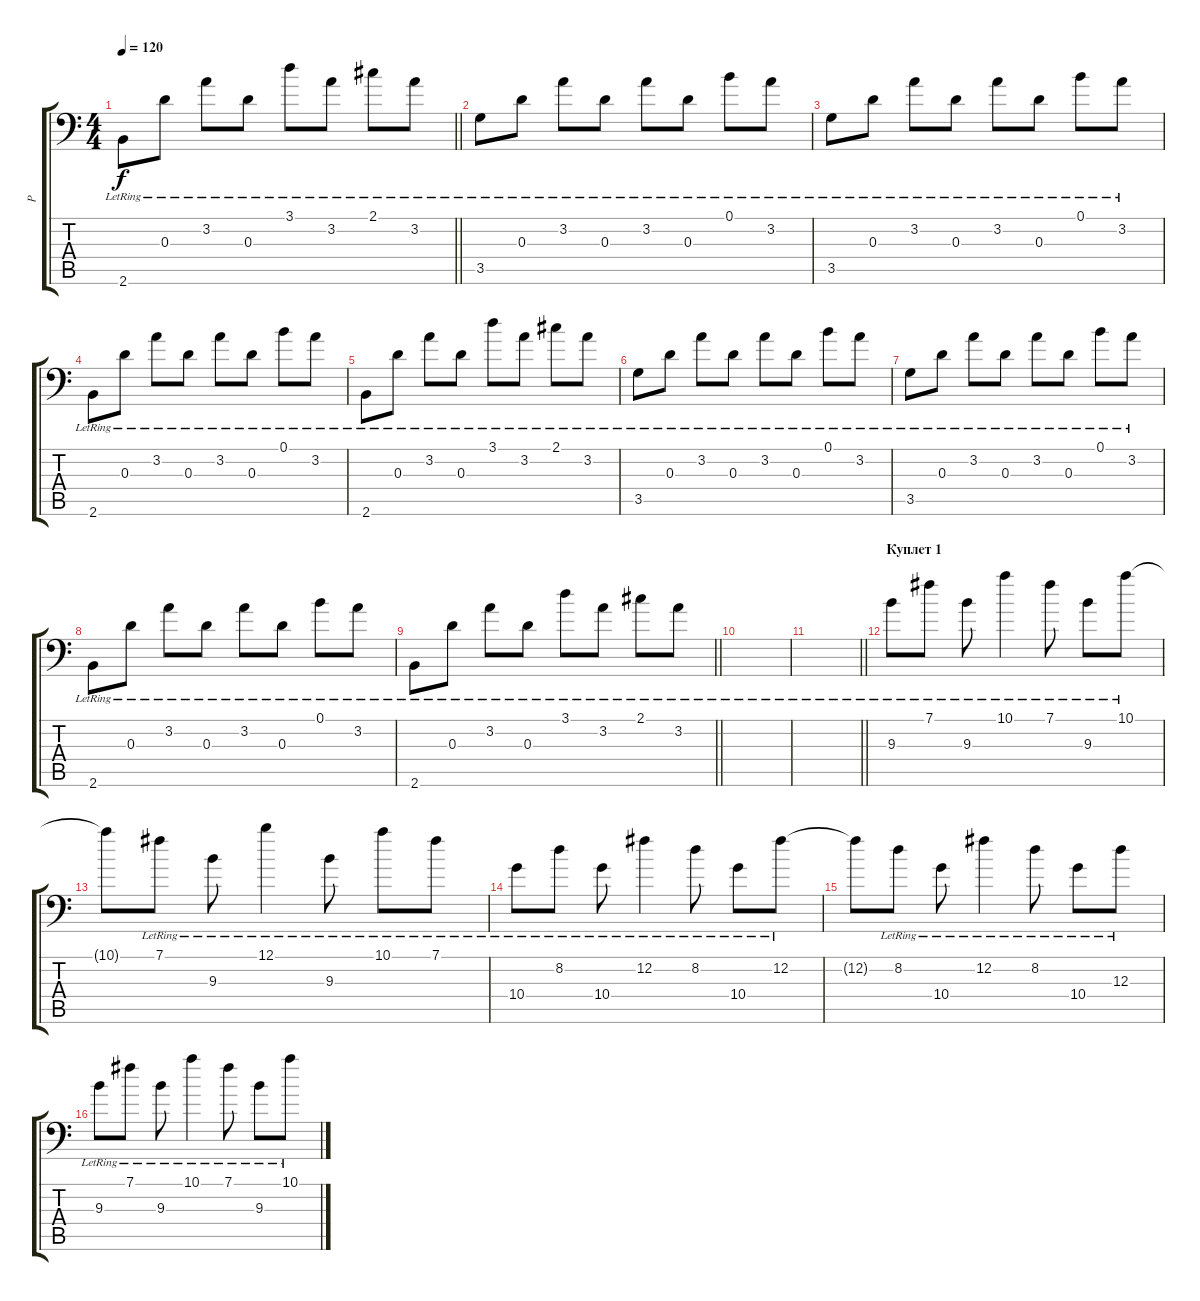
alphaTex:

\track ("Р" "Р") {instrument distortionguitar}
\staff {score tabs}
\tuning (B3 Gb3 D3 A2 E2 A1) {hide}
\ts (4 4)
\tempo 120
\clef f4
\barLineRight lightlight
\ks c
2.6{lr}.8{dy f} 0.3{lr}.8 3.2{lr}.8 0.3{lr}.8 3.1{lr}.8 3.2{lr}.8 2.1{lr}.8 3.2{lr}.8 |
\section ("" "")
3.5{lr}.8{volume 10} 0.3{lr}.8 3.2{lr}.8 0.3{lr}.8 3.2{lr}.8 0.3{lr}.8 0.1{lr}.8 3.2{lr}.8 |
3.5{lr}.8 0.3{lr}.8 3.2{lr}.8 0.3{lr}.8 3.2{lr}.8 0.3{lr}.8 0.1{lr}.8 3.2{lr}.8 |
2.6{lr}.8 0.3{lr}.8 3.2{lr}.8 0.3{lr}.8 3.2{lr}.8 0.3{lr}.8 0.1{lr}.8 3.2{lr}.8 |
2.6{lr}.8 0.3{lr}.8 3.2{lr}.8 0.3{lr}.8 3.1{lr}.8 3.2{lr}.8 2.1{lr}.8 3.2{lr}.8 |
3.5{lr}.8 0.3{lr}.8 3.2{lr}.8 0.3{lr}.8 3.2{lr}.8 0.3{lr}.8 0.1{lr}.8 3.2{lr}.8 |
3.5{lr}.8 0.3{lr}.8 3.2{lr}.8 0.3{lr}.8 3.2{lr}.8 0.3{lr}.8 0.1{lr}.8 3.2{lr}.8 |
2.6{lr}.8 0.3{lr}.8 3.2{lr}.8 0.3{lr}.8 3.2{lr}.8 0.3{lr}.8 0.1{lr}.8 3.2{lr}.8 |
\barLineRight lightlight
2.6{lr}.8 0.3{lr}.8 3.2{lr}.8 0.3{lr}.8 3.1{lr}.8 3.2{lr}.8 2.1{lr}.8 3.2{lr}.8 |
|
\barLineRight lightlight
|
\section ("" "Куплет 1")
9.3{lr}.8{instrument electricguitarjazz} 7.1{lr}.8 9.3{lr}.8 10.1{lr}.4 7.1{lr}.8 9.3{lr}.8 10.1{lr}.8 |
10.1{t}.8 7.1{lr}.8 9.3{lr}.8 12.1{lr}.4 9.3{lr}.8 10.1{lr}.8 7.1{lr}.8 |
10.4{lr}.8 8.2{lr}.8 10.4{lr}.8 12.2{lr}.4 8.2{lr}.8 10.4{lr}.8 12.2{lr}.8 |
12.2{t}.8 8.2{lr}.8 10.4{lr}.8 12.2{lr}.4 8.2{lr}.8 10.4{lr}.8 12.3{lr}.8 |
9.3{lr}.8 7.1{lr}.8 9.3{lr}.8 10.1{lr}.4 7.1{lr}.8 9.3{lr}.8 10.1{lr}.8
